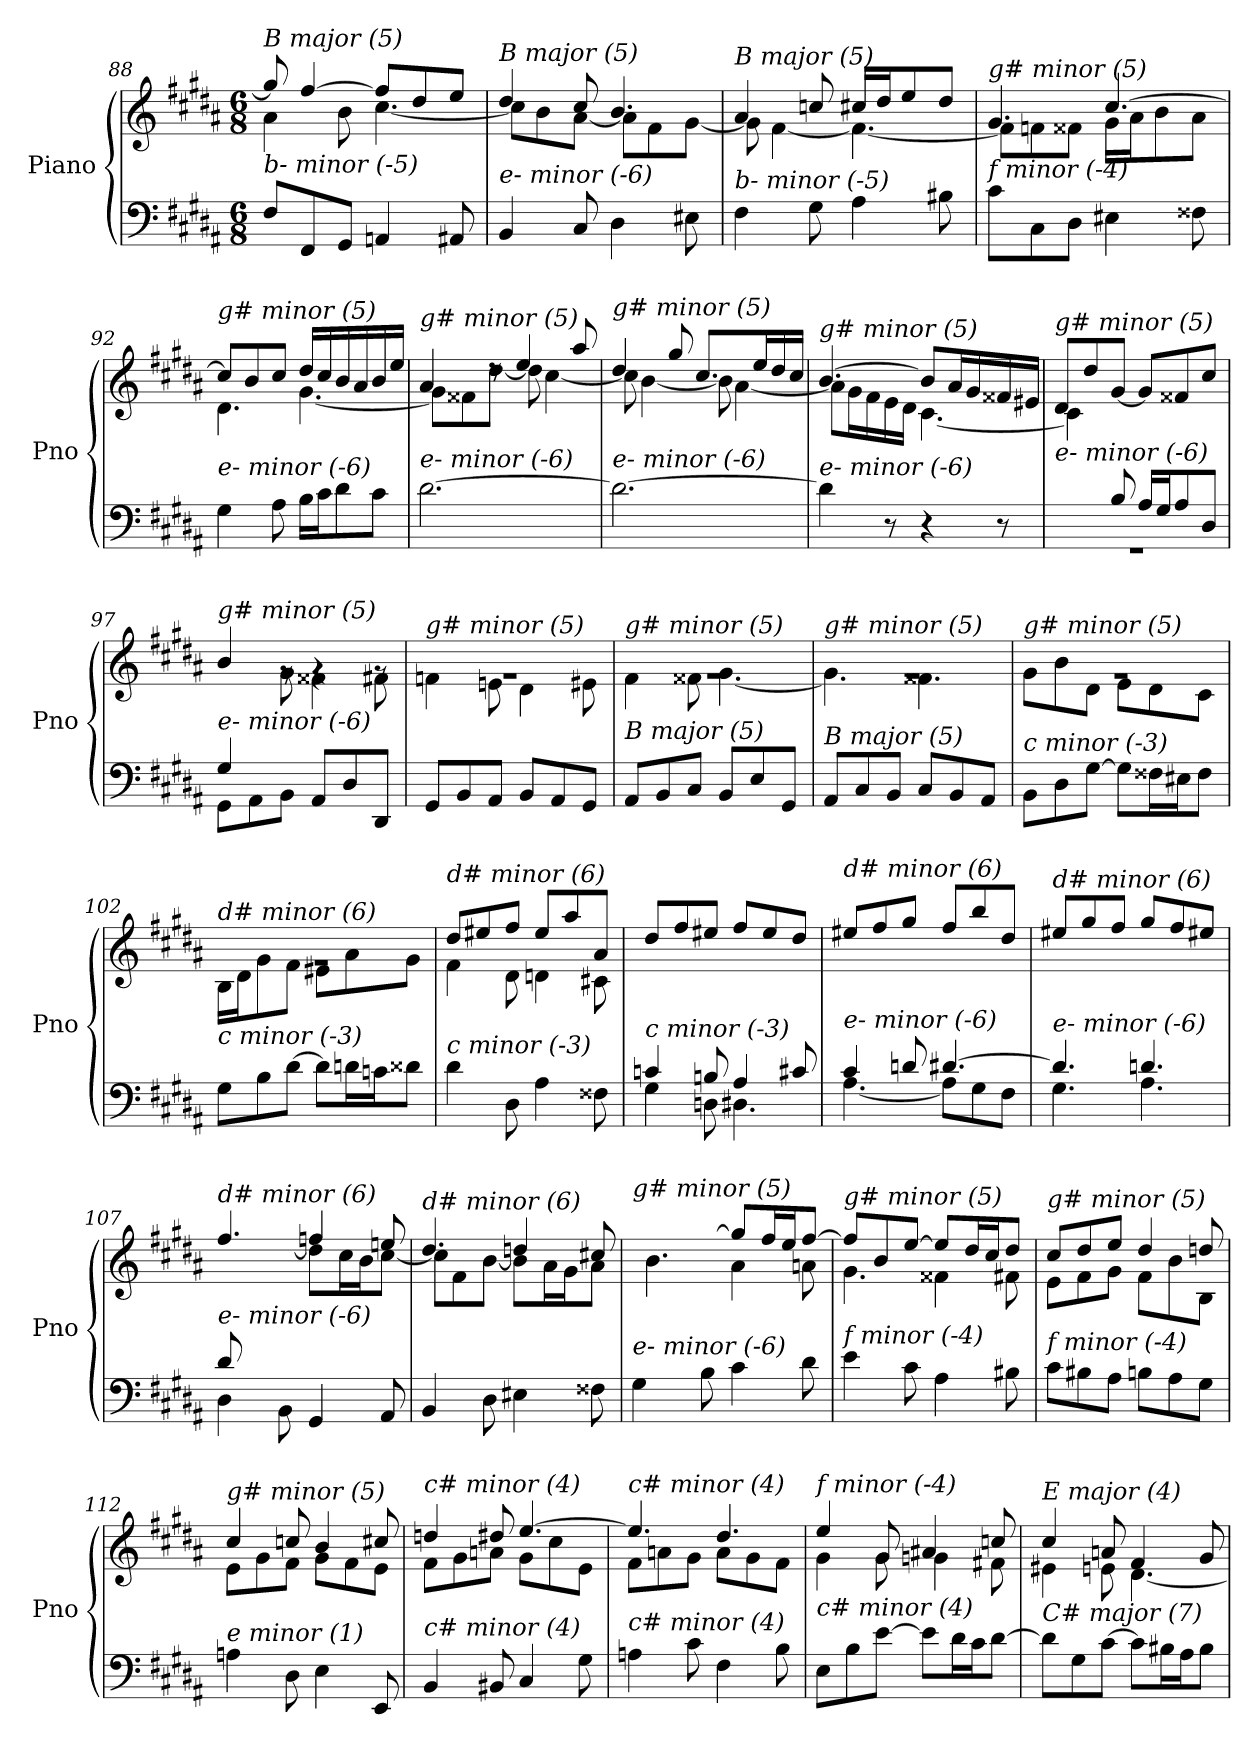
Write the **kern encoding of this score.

**kern	**kern
*part1	*part1
*staff2	*staff1
*I"Piano	*
*I'Pno	*
*clefF4	*clefG2
*k[f#c#g#d#a#]	*k[f#c#g#d#a#]
*M6/8	*M6/8
=88	=88
*	*^
!	!LO:TX:i:t=B major (5)	!
!LO:TX:i:t=b- minor (-5)	!	!
8F#/L	8gg#/]	4a#\
8FF#/	[4ff#/	.
8GG#/J	.	8b\
4AAn/	8ff#/L]	[4.cc#\
.	8dd#/	.
8AA#X/	8ee/J	.
=89	=89	=89
!	!LO:TX:i:t=B major (5)	!
!LO:TX:i:t=e- minor (-6)	!	!
4BB/	4dd#/	8cc#\L]
.	.	8b\
8C#/	8cc#/	[8a#\J
4D#\	4.b/	8a#\L]
.	.	8f#\
8E#Xi\	.	[8g#\J
=90	=90	=90
!	!LO:TX:i:t=B major (5)	!
!LO:TX:i:t=b- minor (-5)	!	!
4F#\	4a#/	8g#\]
.	.	[4f#\
8G#\	8ccnj/	.
4A#\	16cc#/LL	4.f#\_
.	16dd#/J	.
.	8ee/	.
8B#Xi\	8dd#/J	.
!!LO:PB:g=z	!!
=91	=91	=91
!	!LO:TX:i:t=g# minor (5)	!
!LO:TX:i:t=f minor (-4)	!	!
8c#\L	4.g#/	8f#\L]
8C#\	.	8fnj\
8D#\J	.	8f##X\J
4E#Xi\	[4.cc#/	16g#\LL
.	.	16a#\J
.	.	8b\
8F##X\	.	8a#\J
=92	=92	=92
!	!LO:TX:i:t=g# minor (5)	!
!LO:TX:i:t=e- minor (-6)	!	!
4G#\	8cc#/L]	4.d#\
.	8b/	.
8A#\	8cc#/J	.
16B\LL	16dd#/LL	[4.g#\
16c#\J	16cc#/	.
8d#\	16b/	.
.	16a#/	.
8c#\J	16b/	.
.	16ee/JJ	.
=93	=93	=93
!	!LO:TX:i:t=g# minor (5)	!
!LO:TX:i:t=e- minor (-6)	!	!
[2.d#\	4a#/	8g#\L]
.	.	8f##X\
.	8rdd	[8dd#\J
.	4ee/	8dd#\]
.	.	[4cc#\
.	8aa#/	.
=94	=94	=94
!	!LO:TX:i:t=g# minor (5)	!
!LO:TX:i:t=e- minor (-6)	!	!
2.d#\_	4dd#/	8cc#\]
.	.	[4b\
.	8gg#/	.
.	8.cc#/L	8b\]
.	.	[4a#\
.	16ee/L	.
.	16dd#/	.
.	16cc#/JJ	.
!!LO:LB:g=z	!!
=95	=95	=95
!	!LO:TX:i:t=g# minor (5)	!
!LO:TX:i:t=e- minor (-6)	!	!
4d#\]	[4.b/	8a#\L]
.	.	16g#\L
.	.	16f#\
8r	.	16e\
.	.	16d#\JJ
4r	8b/L]	[4.c#\
.	16a#/L	.
.	16g#/	.
8r	16f##X/	.
.	16e#Xi/JJ	.
=96	=96	=96
*^	*	*
!	!	!LO:TX:i:t=g# minor (5)	!
!LO:TX:i:t=e- minor (-6)	!	!	!
4ryy	2.rGG	8d#/L	4c#\]
.	.	8dd#/	.
8B/	.	[8g#/J	2ryy
16A#/LL	.	8g#/L]	.
16G#/J	.	.	.
8A#/	.	8f##X/	.
8D#/J	.	8cc#/J	.
=97	=97	=97	=97
!	!	!LO:TX:i:t=g# minor (5)	!
!LO:TX:i:t=e- minor (-6)	!	!	!
4G#/	8GG#\L	4b/	4ryy
.	8AA#\	.	.
2ryy	8BB\J	8rg	8g#\
.	8AA#/L	4rg	4f##X\
.	8D#/	.	.
.	8DD#/J	8rg	8f#X\
=98	=98	=98	=98
!	!	!LO:TX:i:t=g# minor (5)	!
!LO:TX:i:t=e- minor (-6)	!	!	!
*v	*v	*	*
8GG#/L	2.rg	4fnj\
8BB/	.	.
8AA#/J	.	8en\
8BB/L	.	4d#\
8AA#/	.	.
8GG#/J	.	8e#Xi\
=99	=99	=99
!	!LO:TX:i:t=g# minor (5)	!
!LO:TX:i:t=B major (5)	!	!
8AA#/L	2.rg	4f#\
8BB/	.	.
8C#/J	.	8f##X\
8BB/L	.	[4.g#\
8E/	.	.
8GG#/J	.	.
=100	=100	=100
!	!LO:TX:i:t=g# minor (5)	!
!LO:TX:i:t=B major (5)	!	!
8AA#/L	2.rg	4.g#\]
8C#/	.	.
8BB/J	.	.
8C#/L	.	4.f##X\
8BB/	.	.
8AA#/J	.	.
!!LO:LB:g=z	!!
=101	=101	=101
!	!LO:TX:i:t=g# minor (5)	!
!LO:TX:i:t=c minor (-3)	!	!
8BB\L	2.rg	8g#\L
8D#\	.	8b\
[8G#\J	.	8d#\J
8G#\L]	.	8e\L
16F##X\L	.	8d#\
16E#X\J	.	.
8F##\J	.	8c#\J
=102	=102	=102
!	!LO:TX:i:t=d# minor (6)	!
!LO:TX:i:t=c minor (-3)	!	!
8G#\L	2.rg	16B\LL
.	.	16d#\J
8B\	.	8g#\
[8d#\J	.	8f#\J
8d#\L]	.	8e#X\L
16dnj\L	.	8a#\
16cnj\J	.	.
8d##j\J	.	8g#\J
=103	=103	=103
!	!LO:TX:i:t=d# minor (6)	!
!LO:TX:i:t=c minor (-3)	!	!
4d#\	8dd#/L	4f#\
.	8ee#X/	.
8D#\	8ff#/J	8d#\
4A#\	8ee#/L	4dnj\
.	8aa#/	.
8F##X\	8a#/J	8c#X\
=104	=104	=104
*^	*	*
!	!	!LO:TX:i:t=d# minor (6)	!
!LO:TX:i:t=c minor (-3)	!	!	!
*	*	*v	*v
4cnj/	4G#\	8dd#/L
.	.	8ff#/
8Bn/	8Dnj\	8ee#X/J
4A#/	4.D#\	8ff#/L
.	.	8ee#/
8c#Xj/	.	8dd#/J
=105	=105	=105
!	!	!LO:TX:i:t=d# minor (6)
!LO:TX:i:t=e- minor (-6)	!	!
4c#/	[4.A#\	8ee#X/L
.	.	8ff#/
8dnj/	.	8gg#/J
[4.d#/	8A#\L]	8ff#/L
.	8G#\	8bb/
.	8F#\J	8dd#/J
!!LO:LB:g=z
=106	=106	=106
!	!	!LO:TX:i:t=d# minor (6)
!LO:TX:i:t=e- minor (-6)	!	!
4.d#/]	4.G#\	8ee#X/L
.	.	8gg#/
.	.	8ff#/J
4.dnj/	4.A#\	8gg#/L
.	.	8ff#/
.	.	8ee#X/J
=107	=107	=107
*	*	*^
!	!	!LO:TX:i:t=d# minor (6)	!
!LO:TX:i:t=e- minor (-6)	!	!	!
8d#/L	4D#\	4.ff#/	8ryy
2ryy	.	.	8a#\
.	8BB\	.	[8dd#\J
.	4GG#/	4ffnj/	8dd#\L]
.	.	.	16cc#\L
.	.	.	16b\J
8ryy	8AA#/	8een/	[8cc#\J
=108	=108	=108	=108
!	!	!LO:TX:i:t=d# minor (6)	!
!LO:TX:i:t=c minor (-3)	!	!	!
*v	*v	*	*
4BB/	4.dd#/	8cc#\L]
.	.	8f#\
8D#\	.	[8b\J
4E#Xi\	4ddnj/	8b\L]
.	.	16a#\L
.	.	16g#\J
8F##X\	8cc#X/	8a#\J
=109	=109	=109
!	!LO:TX:i:t=g# minor (5)	!
!LO:TX:i:t=e- minor (-6)	!	!
4G#\	8b/Lyy	4.b\
.	8dd#/	.
8B\	[8gg#/J	.
4c#\	8gg#/L]	4a#\
.	16ff#/L	.
.	16ee/J	.
8d#\	[8ff#/J	8an\
=110	=110	=110
!	!LO:TX:i:t=g# minor (5)	!
!LO:TX:i:t=f minor (-4)	!	!
4e\	8ff#/L]	4.g#\
.	8b/	.
8c#\	[8ee/J	.
4A#\	8ee/L]	4f##X\
.	16dd#/L	.
.	16cc#/J	.
8B#Xi\	8dd#/J	8f#X\
!!LO:LB:g=z	!!
=111	=111	=111
!	!LO:TX:i:t=g# minor (5)	!
!LO:TX:i:t=f minor (-4)	!	!
8c#\L	8cc#/L	8e\L
8B#Xi\	8dd#/	8f#\
8A#\J	8ee/J	8g#\J
8Bn\L	4dd#/	8f#\L
8A#\	.	8b\
8G#\J	8ddn/	8B\J
=112	=112	=112
!	!LO:TX:i:t=g# minor (5)	!
!LO:TX:i:t=e minor (1)	!	!
4An\	4cc#/	8e\L
.	.	8g#\
8D#\	8ccn/	8f#\J
4E\	4b/	8g#\L
.	.	8f#\
8EE/	8cc#X/	8e\J
=113	=113	=113
!	!LO:TX:i:t=c# minor (4)	!
!LO:TX:i:t=c# minor (4)	!	!
4BB/	4ddn/	8f#\L
.	.	8g#\
8BB#X/	8dd#X/	8an\J
4C#/	[4.ee/	8g#\L
.	.	8cc#\
8G#\	.	8e\J
=114	=114	=114
!	!LO:TX:i:t=c# minor (4)	!
!LO:TX:i:t=c# minor (4)	!	!
4An\	4.ee/]	8f#\L
.	.	8an\
8c#\	.	8g#\J
4F#\	4.dd#/	8a\L
.	.	8g#\
8B\	.	8f#\J
=115	=115	=115
!	!LO:TX:i:t=f minor (-4)	!
!LO:TX:i:t=c# minor (4)	!	!
8E\L	4ee/	4g#\
8B\	.	.
[8e\J	8g#/	8g#\
8e\L]	4a#X/	4gnj\
16d#\L	.	.
16c#\J	.	.
[8d#\J	8ccnj/	8f#X\
!!LO:LB:g=z	!!
=116	=116	=116
!	!LO:TX:i:t=E major (4)	!
!LO:TX:i:t=C# major (7)	!	!
8d#\L]	4cc#/	4e#X\
8G#\	.	.
[8c#\J	8an/	8en\
8c#\L]	4f#/	[4.d#\
16B#X\L	.	.
16A#\J	.	.
8B#\J	8g#/	.
*	*v	*v
=	=
*-	*-
